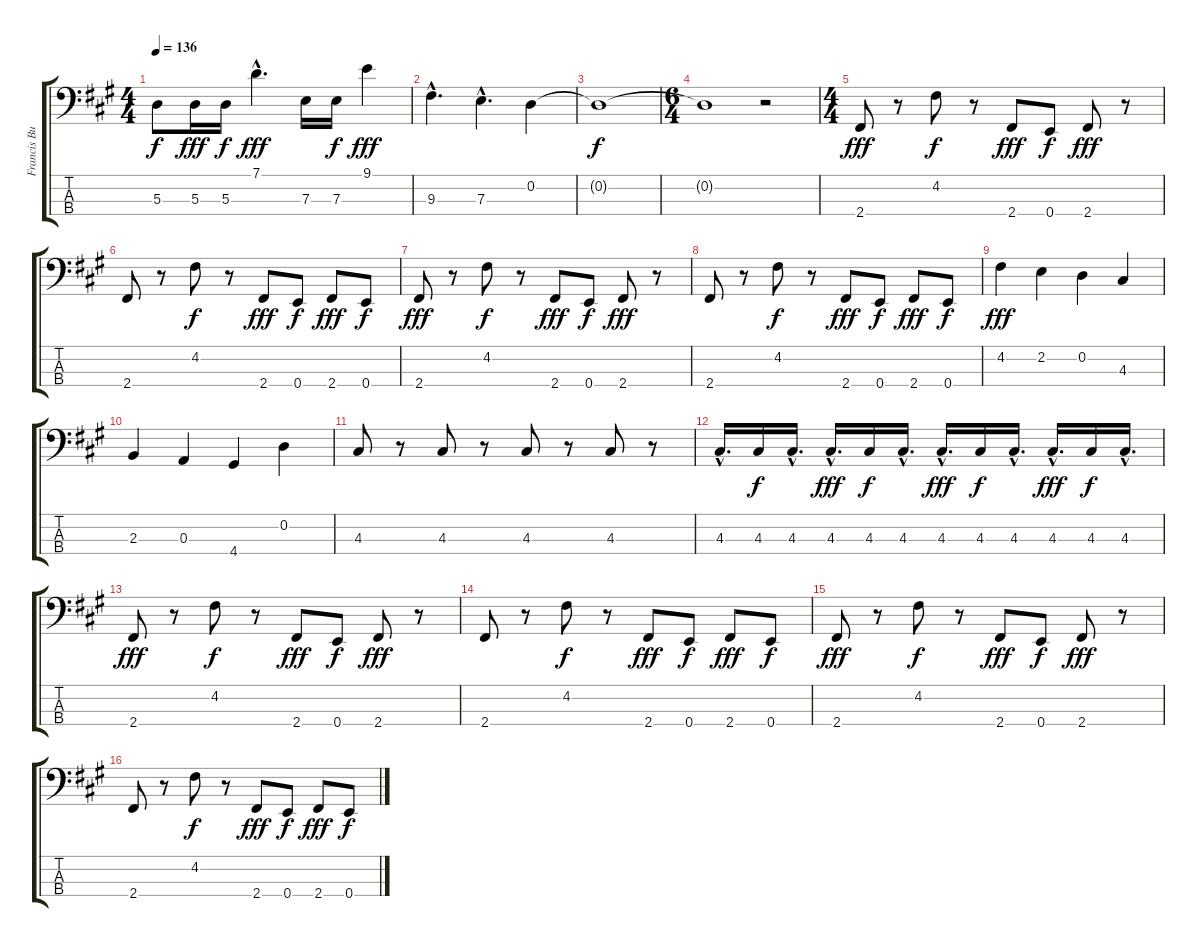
\track ("Francis Bucholz" "Francis Bu") {instrument electricbasspick}
\staff {score tabs}
\tuning (G2 D2 A1 E1) {hide}
\ts (4 4)
\tempo 136
\clef f4
\ks a
5.3{t}.8{dy f} 5.3.16{dy fff} 5.3.16{dy f} 7.1{hac}.4{d dy fff} 7.3.16 7.3.16{dy f} 9.1.4{dy fff} |
9.3{hac}.4{d} 7.3{hac}.4{d} 0.2.4 |
0.2{t}.1{dy f} |
\ts (6 4)
0.2{t}.1 r.2 |
\ts (4 4)
2.4.8{dy fff} r.8 4.2.8{dy f} r.8 2.4.8{dy fff} 0.4.8{dy f} 2.4.8{dy fff} r.8 |
2.4.8 r.8 4.2.8{dy f} r.8 2.4.8{dy fff} 0.4.8{dy f} 2.4.8{dy fff} 0.4.8{dy f} |
2.4.8{dy fff} r.8 4.2.8{dy f} r.8 2.4.8{dy fff} 0.4.8{dy f} 2.4.8{dy fff} r.8 |
2.4.8 r.8 4.2.8{dy f} r.8 2.4.8{dy fff} 0.4.8{dy f} 2.4.8{dy fff} 0.4.8{dy f} |
4.2.4{dy fff} 2.2.4 0.2.4 4.3.4 |
2.3.4 0.3.4 4.4.4 0.2.4 |
4.3.8 r.8 4.3.8 r.8 4.3.8 r.8 4.3.8 r.8 |
4.3{hac}.16{d} 4.3.16{dy f} 4.3{hac}.16{d} 4.3{hac}.16{d dy fff} 4.3.16{dy f} 4.3{hac}.16{d} 4.3{hac}.16{d dy fff} 4.3.16{dy f} 4.3{hac}.16{d} 4.3{hac}.16{d dy fff} 4.3.16{dy f} 4.3{hac}.16{d} |
2.4.8{dy fff} r.8 4.2.8{dy f} r.8 2.4.8{dy fff} 0.4.8{dy f} 2.4.8{dy fff} r.8 |
2.4.8 r.8 4.2.8{dy f} r.8 2.4.8{dy fff} 0.4.8{dy f} 2.4.8{dy fff} 0.4.8{dy f} |
2.4.8{dy fff} r.8 4.2.8{dy f} r.8 2.4.8{dy fff} 0.4.8{dy f} 2.4.8{dy fff} r.8 |
2.4.8 r.8 4.2.8{dy f} r.8 2.4.8{dy fff} 0.4.8{dy f} 2.4.8{dy fff} 0.4.8{dy f}
